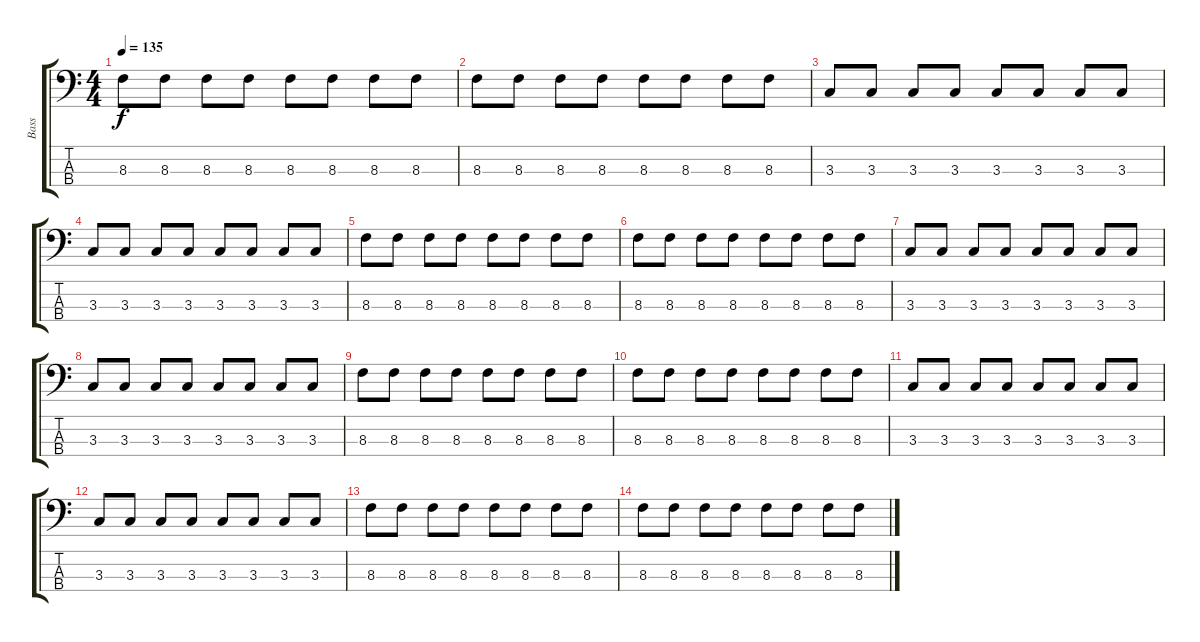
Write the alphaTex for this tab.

\track ("Bass" "Bass") {instrument electricbassfinger}
\staff {score tabs}
\tuning (G2 D2 A1 E1) {hide}
\ts (4 4)
\tempo 135
\clef f4
\ks c
8.3.8{dy f} 8.3.8 8.3.8 8.3.8 8.3.8 8.3.8 8.3.8 8.3.8 |
8.3.8 8.3.8 8.3.8 8.3.8 8.3.8 8.3.8 8.3.8 8.3.8 |
3.3.8 3.3.8 3.3.8 3.3.8 3.3.8 3.3.8 3.3.8 3.3.8 |
3.3.8 3.3.8 3.3.8 3.3.8 3.3.8 3.3.8 3.3.8 3.3.8 |
8.3.8 8.3.8 8.3.8 8.3.8 8.3.8 8.3.8 8.3.8 8.3.8 |
8.3.8 8.3.8 8.3.8 8.3.8 8.3.8 8.3.8 8.3.8 8.3.8 |
3.3.8 3.3.8 3.3.8 3.3.8 3.3.8 3.3.8 3.3.8 3.3.8 |
3.3.8 3.3.8 3.3.8 3.3.8 3.3.8 3.3.8 3.3.8 3.3.8 |
8.3.8 8.3.8 8.3.8 8.3.8 8.3.8 8.3.8 8.3.8 8.3.8 |
8.3.8 8.3.8 8.3.8 8.3.8 8.3.8 8.3.8 8.3.8 8.3.8 |
3.3.8 3.3.8 3.3.8 3.3.8 3.3.8 3.3.8 3.3.8 3.3.8 |
3.3.8 3.3.8 3.3.8 3.3.8 3.3.8 3.3.8 3.3.8 3.3.8 |
8.3.8 8.3.8 8.3.8 8.3.8 8.3.8 8.3.8 8.3.8 8.3.8 |
8.3.8 8.3.8 8.3.8 8.3.8 8.3.8 8.3.8 8.3.8 8.3.8
